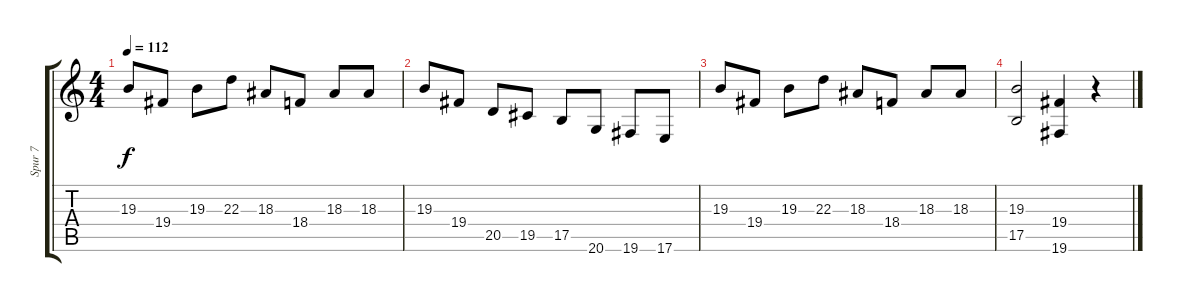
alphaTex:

\track ("Spur 7" "Spur 7") {instrument choiraahs}
\staff {score tabs}
\tuning (Db4 Ab3 E3 B2 Gb2 B1) {hide}
\ts (4 4)
\tempo 112
\clef g2
\ks c
19.3.8{dy f} 19.4.8 19.3.8 22.3.8 18.3.8 18.4.8 18.3.8 18.3.8 |
19.3.8 19.4.8 20.5.8 19.5.8 17.5.8 20.6.8 19.6.8 17.6.8 |
19.3.8 19.4.8 19.3.8 22.3.8 18.3.8 18.4.8 18.3.8 18.3.8 |
(19.3 17.5).2 (19.4 19.6).4 r.4
